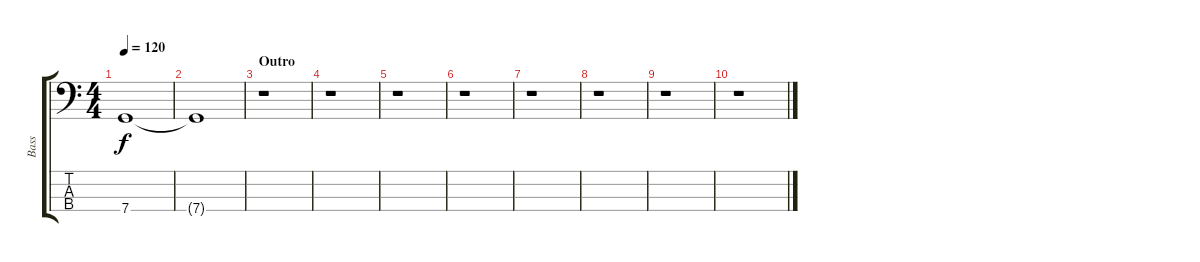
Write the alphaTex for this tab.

\track ("Bass" "Bass") {instrument electricbassfinger}
\staff {score tabs}
\tuning (F2 C2 G1 C1) {hide}
\ts (4 4)
\tempo 120
\clef f4
\ks c
7.4.1{dy f} |
7.4{t}.1 |
\section ("" "Outro")
r.1 |
r.1 |
r.1 |
r.1 |
r.1 |
r.1 |
r.1 |
r.1
